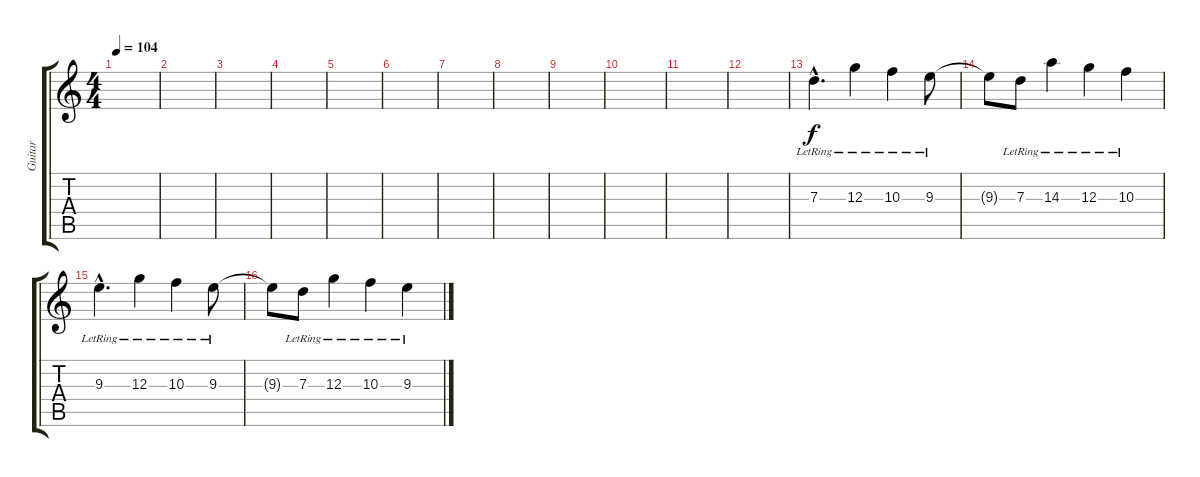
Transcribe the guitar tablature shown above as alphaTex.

\track ("Guitar" "Guitar") {instrument distortionguitar}
\staff {score tabs}
\tuning (E4 B3 G3 D3 A2 E2) {hide}
\ts (4 4)
\tempo 104
\clef g2
\ks c
|
|
|
|
|
|
|
|
|
|
|
|
7.3{hac lr}.4{d volume 16} 12.3{lr}.4 10.3{lr}.4 9.3{lr}.8 |
9.3{t}.8{volume 16} 7.3{lr}.8 14.3{lr}.4 12.3{lr}.4 10.3{lr}.4 |
9.3{hac lr}.4{d volume 16} 12.3{lr}.4 10.3{lr}.4 9.3{lr}.8 |
9.3{t}.8{volume 16} 7.3{lr}.8 12.3{lr}.4 10.3{lr}.4 9.3{lr}.4
